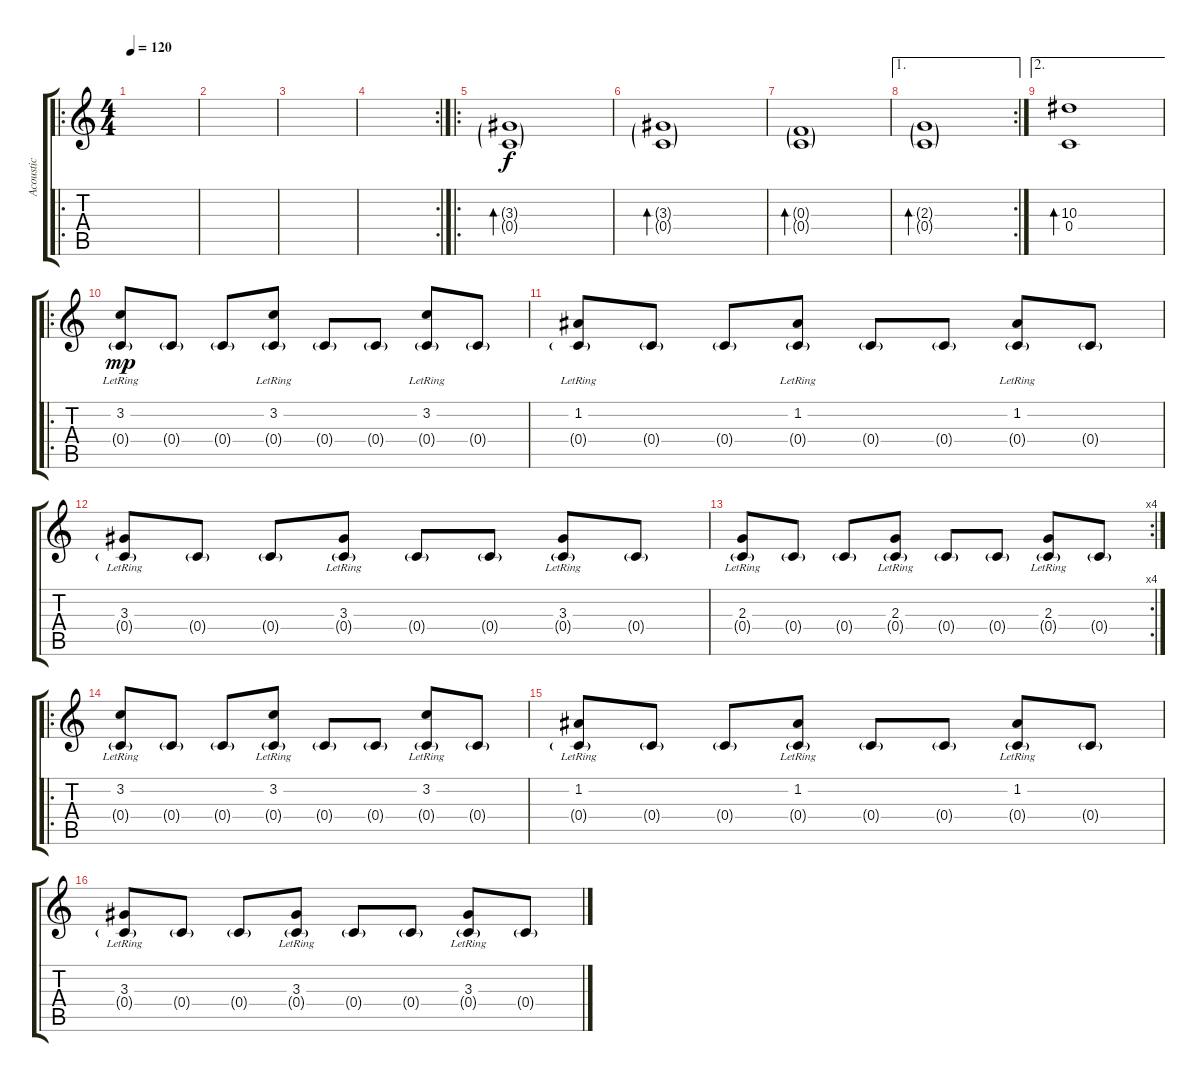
\track ("Acoustic" "Acoustic") {instrument acousticguitarsteel}
\staff {score tabs}
\tuning (D4 A3 F3 C3 G2 C2) {hide}
\ro
\ts (4 4)
\tempo 120
\clef g2
\ks c
|
|
|
\rc 2
|
\ro
(3.3{g} 0.4{g}).1{bd 240 instrument acousticguitarnylon} |
(3.3{g} 0.4{g}).1{bd 240} |
(0.3{g} 0.4{g}).1{bd 240} |
\ae 1
\rc 2
(2.3{g} 0.4{g}).1{bd 240} |
\ae 2
(10.3 0.4).1{bd 240 dy f} |
\ro
(3.2{lr} 0.4{g}).8{dy mp instrument acousticguitarsteel} 0.4{g}.8 0.4{g}.8 (3.2{lr} 0.4{g}).8 0.4{g}.8 0.4{g}.8 (3.2{lr} 0.4{g}).8 0.4{g}.8 |
(1.2{lr} 0.4{g}).8 0.4{g}.8 0.4{g}.8 (1.2{lr} 0.4{g}).8 0.4{g}.8 0.4{g}.8 (1.2{lr} 0.4{g}).8 0.4{g}.8 |
(3.3{lr} 0.4{g}).8 0.4{g}.8 0.4{g}.8 (3.3{lr} 0.4{g}).8 0.4{g}.8 0.4{g}.8 (3.3{lr} 0.4{g}).8 0.4{g}.8 |
\rc 4
(2.3{lr} 0.4{g}).8 0.4{g}.8 0.4{g}.8 (2.3{lr} 0.4{g}).8 0.4{g}.8 0.4{g}.8 (2.3{lr} 0.4{g}).8 0.4{g}.8 |
\ro
(3.2{lr} 0.4{g}).8 0.4{g}.8 0.4{g}.8 (3.2{lr} 0.4{g}).8 0.4{g}.8 0.4{g}.8 (3.2{lr} 0.4{g}).8 0.4{g}.8 |
(1.2{lr} 0.4{g}).8 0.4{g}.8 0.4{g}.8 (1.2{lr} 0.4{g}).8 0.4{g}.8 0.4{g}.8 (1.2{lr} 0.4{g}).8 0.4{g}.8 |
(3.3{lr} 0.4{g}).8 0.4{g}.8 0.4{g}.8 (3.3{lr} 0.4{g}).8 0.4{g}.8 0.4{g}.8 (3.3{lr} 0.4{g}).8 0.4{g}.8
